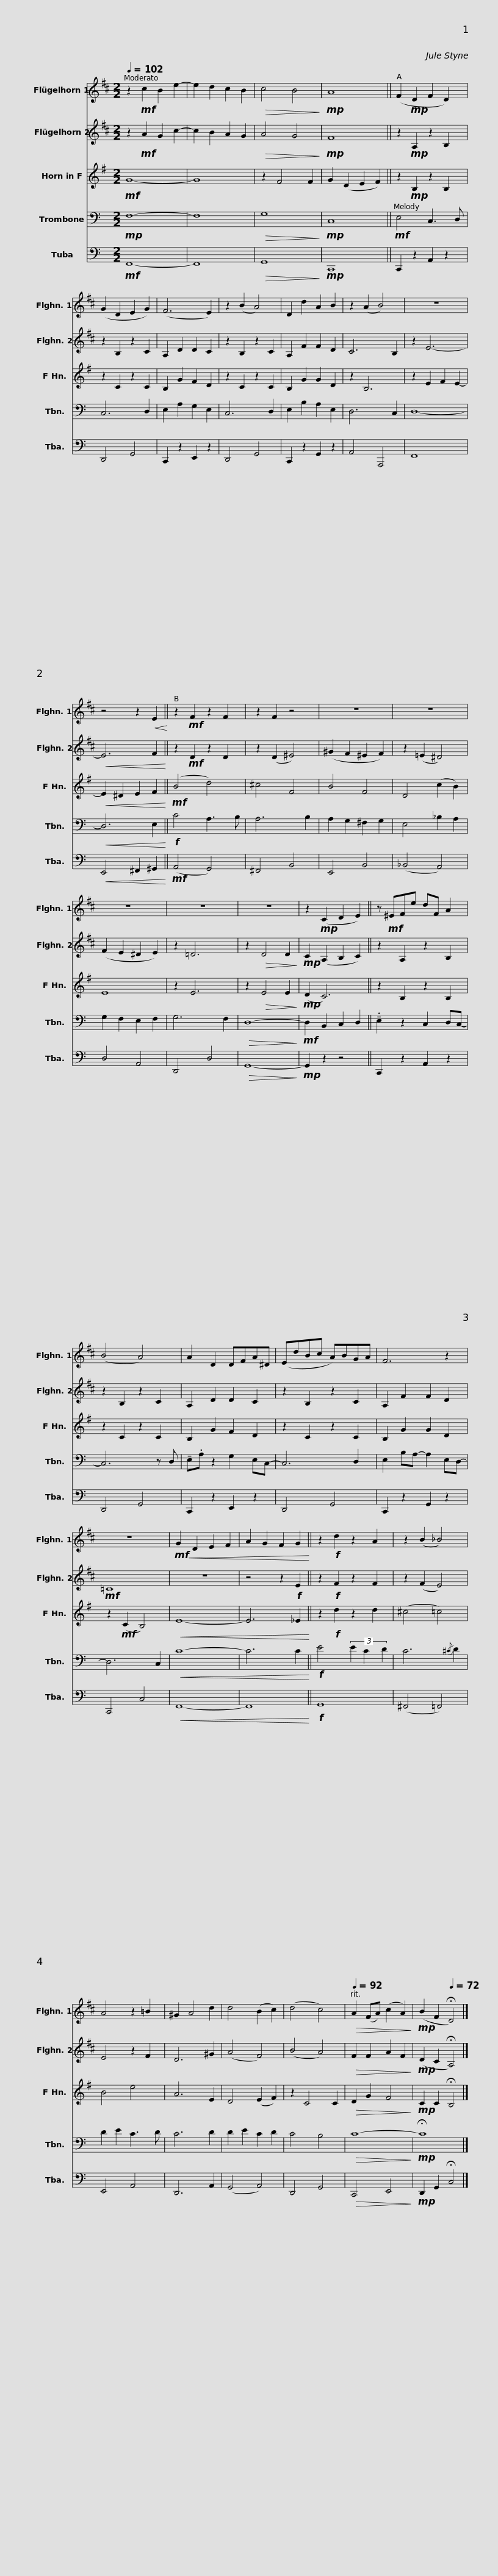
X:1
%%score 1 2 3 4 5
L:1/8
Q:1/4=102
M:2/2
I:linebreak $
K:C
V:1 treble transpose=-2
V:2 treble transpose=-2
V:3 treble transpose=-7
V:4 bass
V:5 bass
V:1
[K:D] z2!mf! c2 B2 e2- | e2 d2 c2 B2 |!>(! c4 B4!>)! |!mp! A8 || (F2!mp! D2 F2 D2) | %5
 (G2 D2 E2 G2) | (F6 E2) |$ z2 (B2 A4) | D2 d2 A2 B2 | z2 (A2 B4) | %10
 z8 | z4 z2!<(! E2!<)! || z2!mf! F2 z2 F2 | z2 F2 z4 | z8 |$ %15
 z8 | z8 | z8 | z8 | z2!mp! (C2 D2 E2) || %20
 z!mf! ^EFe dF A2 | (B4 A4) |$ A2 D2 DFA^D | (EdBc A)BGA | F6 z2 | %25
 z8 |!mf!!<(! G2 D2 E2 F2 | A2 G2 F2 G2!<)! ||$ z2!f! d2 z2 A2 | z2 (B2 _B4) | %30
 A4 z2 =B2 | ^G2 A4 d2 | d4 (B2 c2) | (d4 c4) |[Q:1/4=92]!>(! A2 (FA) (c2 A2)!>)! |$ %35
!mp![Q:1/4=88] (B2[Q:1/4=80] F2[Q:1/4=72] !fermata!D4) |] %36
V:2
[K:D] z2!mf! A2 G2 c2- | c2 B2 A2 G2 |!>(! A4 G4!>)! |!mp! F8 || z2!mp! A,2 z2 B,2 | %5
 z2 B,2 z2 C2 | A,2 D2 D2 C2 |$ z2 B,2 z2 C2 | A,2 F2 F2 D2 | C6 B,2 | %10
 z2 E6- |!<(! E6 F2!<)! || z2!mf! D2 z2 D2 | z2 (D2 ^E4) | (^G2 F2 ^E2 F2) |$ %15
 z2 (=E2 ^D4) | (F2 E2 ^D2 E2) | z2 =D6 | z2!>(! D4 D2!>)! |!mp! C2 (A,2 B,2 C2) || %20
 z2 A,2 z2 B,2 | z2 B,2 z2 C2 |$ A,2 D2 D2 C2 | z2 B,2 z2 C2 | A,2 F2 F2 D2 | %25
!mf! =C8 | z8 | z4 z2!f! E2 ||$ z2!f! F2 z2 F2 | z2 (F2 E4) | %30
 E4 z2 F2 | D6 ^G2 | (A4 F4) | (B4 A4) |!>(! F2 F2 A2 F2!>)! |$ %35
!mp! (D2 C2 !fermata!A,4) |] %36
V:3
[K:G]!mf! G8- | G8 | z2 F4 F2 | G2 (D2 E2 F2) || z2!mp! B,2 z2 B,2 | %5
 z2 C2 z2 C2 | B,2 G2 F2 D2 |$ z2 C2 z2 C2 | B,2 G2 G2 D2 | z2 B,6 | %10
 z2 E2 F2 E2- |!<(! E2 ^D2 E2 F2!<)! ||!mf! (B4 d4) | ^c4 F4 | B4 F4 |$ %15
 D4 (c2 B2) | E8 | z2 E6 | z2!>(! E4 E2!>)! |!mp! (D2 C6) || %20
 z2 B,2 z2 B,2 | z2 C2 z2 C2 |$ B,2 G2 F2 D2 | z2 C2 z2 C2 | B,2 G2 G2 D2 | %25
 z2!mf! (C2 B,4) |!<(! E8- | E6 _E2!<)! ||$ z2!f! d2 z2 d2 | (^c4 =c4) | %30
 B4 e4 | A6 E2 | D4 (E2 F2) | z2 C4 C2 |!>(! D2 G2 F4!>)! |$ %35
!mp! C2 C2 !fermata!B,4 |] %36
V:4
!mp! F,8- | F,8 |!>(! G,8!>)! |!mp! C,8 ||!mf! E,4 C,3 D, | %5
 C,6 D,2 | E,2 A,2 G,2 E,2 |$ C,6 D,2 | E,2 B,2 A,2 E,2 | D,6 C,2 | %10
 D,8- |!<(! D,6 E,2!<)! ||!f! C4 A,3 B, | A,6 B,2 | A,2 G,2 ^F,2 G,2 |$ %15
 E,4 _B,2 A,2 | G,2 F,2 E,2 F,2 | G,6 F,2 |!>(! D,8-!>)! |!mf! D,2 B,,2 C,2 D,2 || %20
 !tenuto!.E,2 z2 C,2 D,C,- | C,6 z D, |$ !tenuto!E,.A, z2 G,2 E,C,- | C,6 D,2 | E,2 B,A,- A,2 E,D,- | %25
 D,6 C,2 |!<(! C8- | C6 C2!<)! ||$!f! E4 (3E2 C2 D2 | C6{/^C} D2 | %30
 D2 E2 C3 D | C6 D2 | D2 E2 C2 D2 | C4 B,4 |!>(! C8-!>)! |$ %35
!mp! !fermata!C8 |] %36
V:5
!mf! F,,8- | F,,8 |!>(! G,,8!>)! |!mp! C,,8 || C,,2 z2 A,,2 z2 | %5
 D,,4 G,,4 | C,,2 z2 E,,2 z2 |$ D,,4 G,,4 | C,,2 z2 G,,2 z2 | A,,4 A,,,4 | %10
 F,,8 |!<(! E,,4 ^F,,2 ^G,,2!<)! ||!mf! (A,,4 G,,4) | ^F,,4 B,,4 | E,,4 B,,4 |$ %15
 (_B,,4 A,,4) | D,4 A,,4 | D,,4 D,4 |!>(! G,,8-!>)! |!mp! G,,2 z2 z4 || %20
 C,,2 z2 A,,2 z2 | D,,4 G,,4 |$ C,,2 z2 E,,2 z2 | D,,4 G,,4 | C,,2 z2 G,,2 z2 | %25
 C,,4 C,4 |!<(! F,,8- | F,,8!<)! ||$!f! G,,8 | (^F,,4 =F,,4) | %30
 E,,4 A,,4 | D,,6 A,,2 | (G,,4 A,,4) | D,,4 G,,4 |!>(! C,,4 E,,4!>)! |$ %35
!mp! D,,2 G,,2 !fermata!C,4 |] %36
